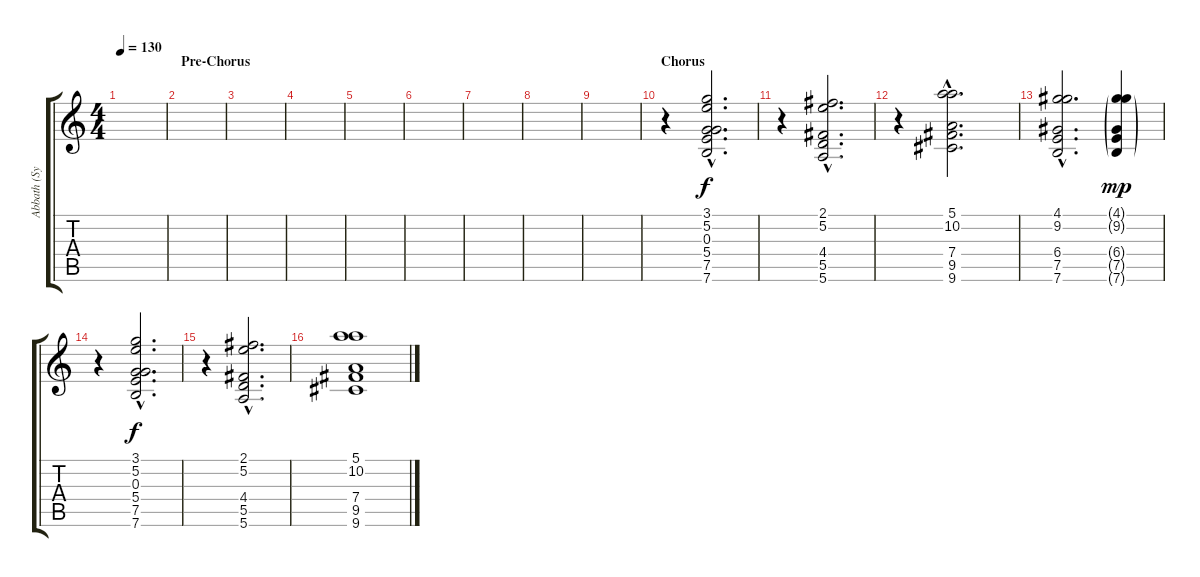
\track ("Abbath (Synthetizers\\Guitar effects)" "Abbath (Sy") {instrument distortionguitar}
\staff {score tabs}
\tuning (E4 B3 G3 D3 A2 E2) {hide}
\ts (4 4)
\tempo 130
\clef g2
\ks c
|
\section ("" "Pre-Chorus")
|
|
|
|
|
|
|
|
\section ("" "Chorus")
r.4 (3.1{hac} 5.2{hac} 0.3{hac} 5.4{hac} 7.5{hac} 7.6{hac}).2{d volume 9 instrument choiraahs} |
r.4 (2.1{hac} 5.2{hac} 4.4{hac} 5.5{hac} 5.6{hac}).2{d} |
r.4 (5.1{hac} 10.2{hac} 7.4{hac} 9.5{hac} 9.6{hac}).2{d} |
(4.1{hac} 9.2{hac} 6.4{hac} 7.5{hac} 7.6{hac}).2{d} (4.1{g} 9.2{g} 6.4{g} 7.5{g} 7.6{g}).4{dy mp} |
r.4 (3.1{hac} 5.2{hac} 0.3{hac} 5.4{hac} 7.5{hac} 7.6{hac}).2{d dy f volume 9 instrument choiraahs} |
r.4 (2.1{hac} 5.2{hac} 4.4{hac} 5.5{hac} 5.6{hac}).2{d} |
(5.1 10.2 7.4 9.5 9.6).1
